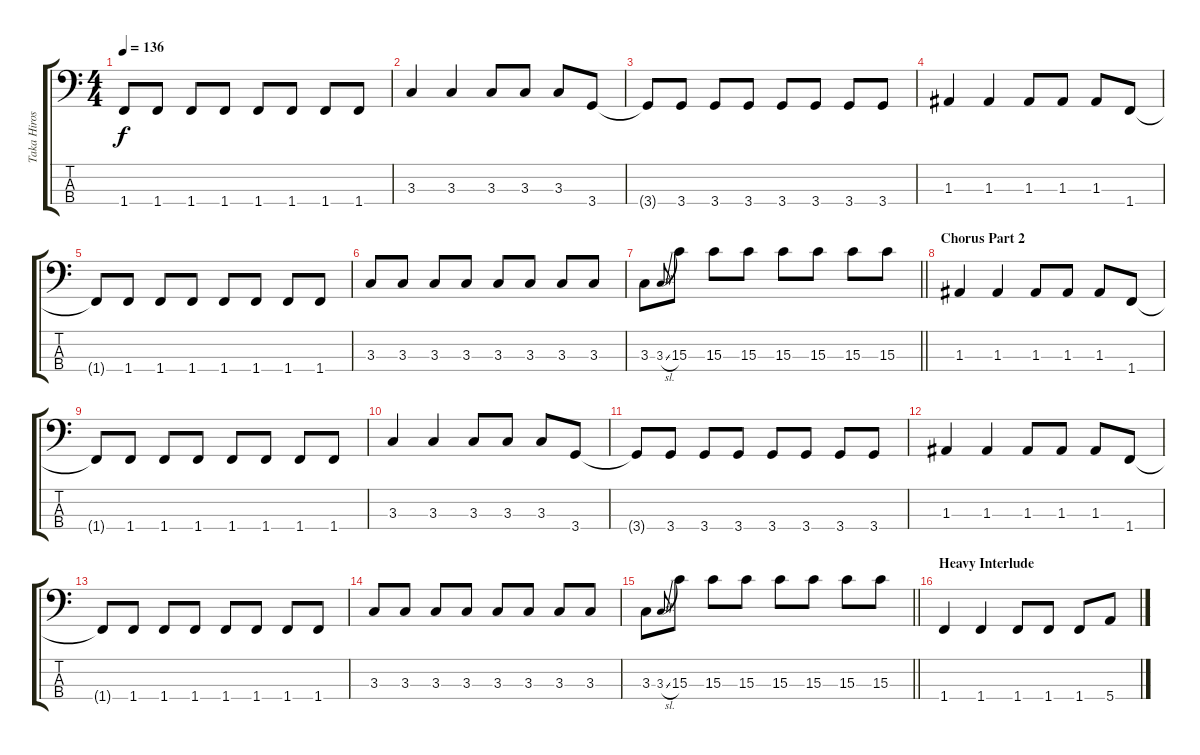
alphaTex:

\track ("Taka Hirose" "Taka Hiros") {instrument electricbasspick}
\staff {score tabs}
\tuning (G2 D2 A1 E1) {hide}
\ts (4 4)
\tempo 136
\clef f4
\ks c
1.4{t}.8{dy f} 1.4.8 1.4.8 1.4.8 1.4.8 1.4.8 1.4.8 1.4.8 |
3.3.4 3.3.4 3.3.8 3.3.8 3.3.8 3.4.8 |
3.4{t}.8 3.4.8 3.4.8 3.4.8 3.4.8 3.4.8 3.4.8 3.4.8 |
1.3.4 1.3.4 1.3.8 1.3.8 1.3.8 1.4.8 |
1.4{t}.8 1.4.8 1.4.8 1.4.8 1.4.8 1.4.8 1.4.8 1.4.8 |
3.3.8 3.3.8 3.3.8 3.3.8 3.3.8 3.3.8 3.3.8 3.3.8 |
\barLineRight lightlight
3.3.8 3.3{sl}.8{gr onbeat} 15.3.8 15.3.8 15.3.8 15.3.8 15.3.8 15.3.8 15.3.8 |
\section ("" "Chorus Part 2")
1.3.4 1.3.4 1.3.8 1.3.8 1.3.8 1.4.8 |
1.4{t}.8 1.4.8 1.4.8 1.4.8 1.4.8 1.4.8 1.4.8 1.4.8 |
3.3.4 3.3.4 3.3.8 3.3.8 3.3.8 3.4.8 |
3.4{t}.8 3.4.8 3.4.8 3.4.8 3.4.8 3.4.8 3.4.8 3.4.8 |
1.3.4 1.3.4 1.3.8 1.3.8 1.3.8 1.4.8 |
1.4{t}.8 1.4.8 1.4.8 1.4.8 1.4.8 1.4.8 1.4.8 1.4.8 |
3.3.8 3.3.8 3.3.8 3.3.8 3.3.8 3.3.8 3.3.8 3.3.8 |
\barLineRight lightlight
3.3.8 3.3{sl}.8{gr onbeat} 15.3.8 15.3.8 15.3.8 15.3.8 15.3.8 15.3.8 15.3.8 |
\section ("" "Heavy Interlude")
1.4.4 1.4.4 1.4.8 1.4.8 1.4.8 5.4.8
